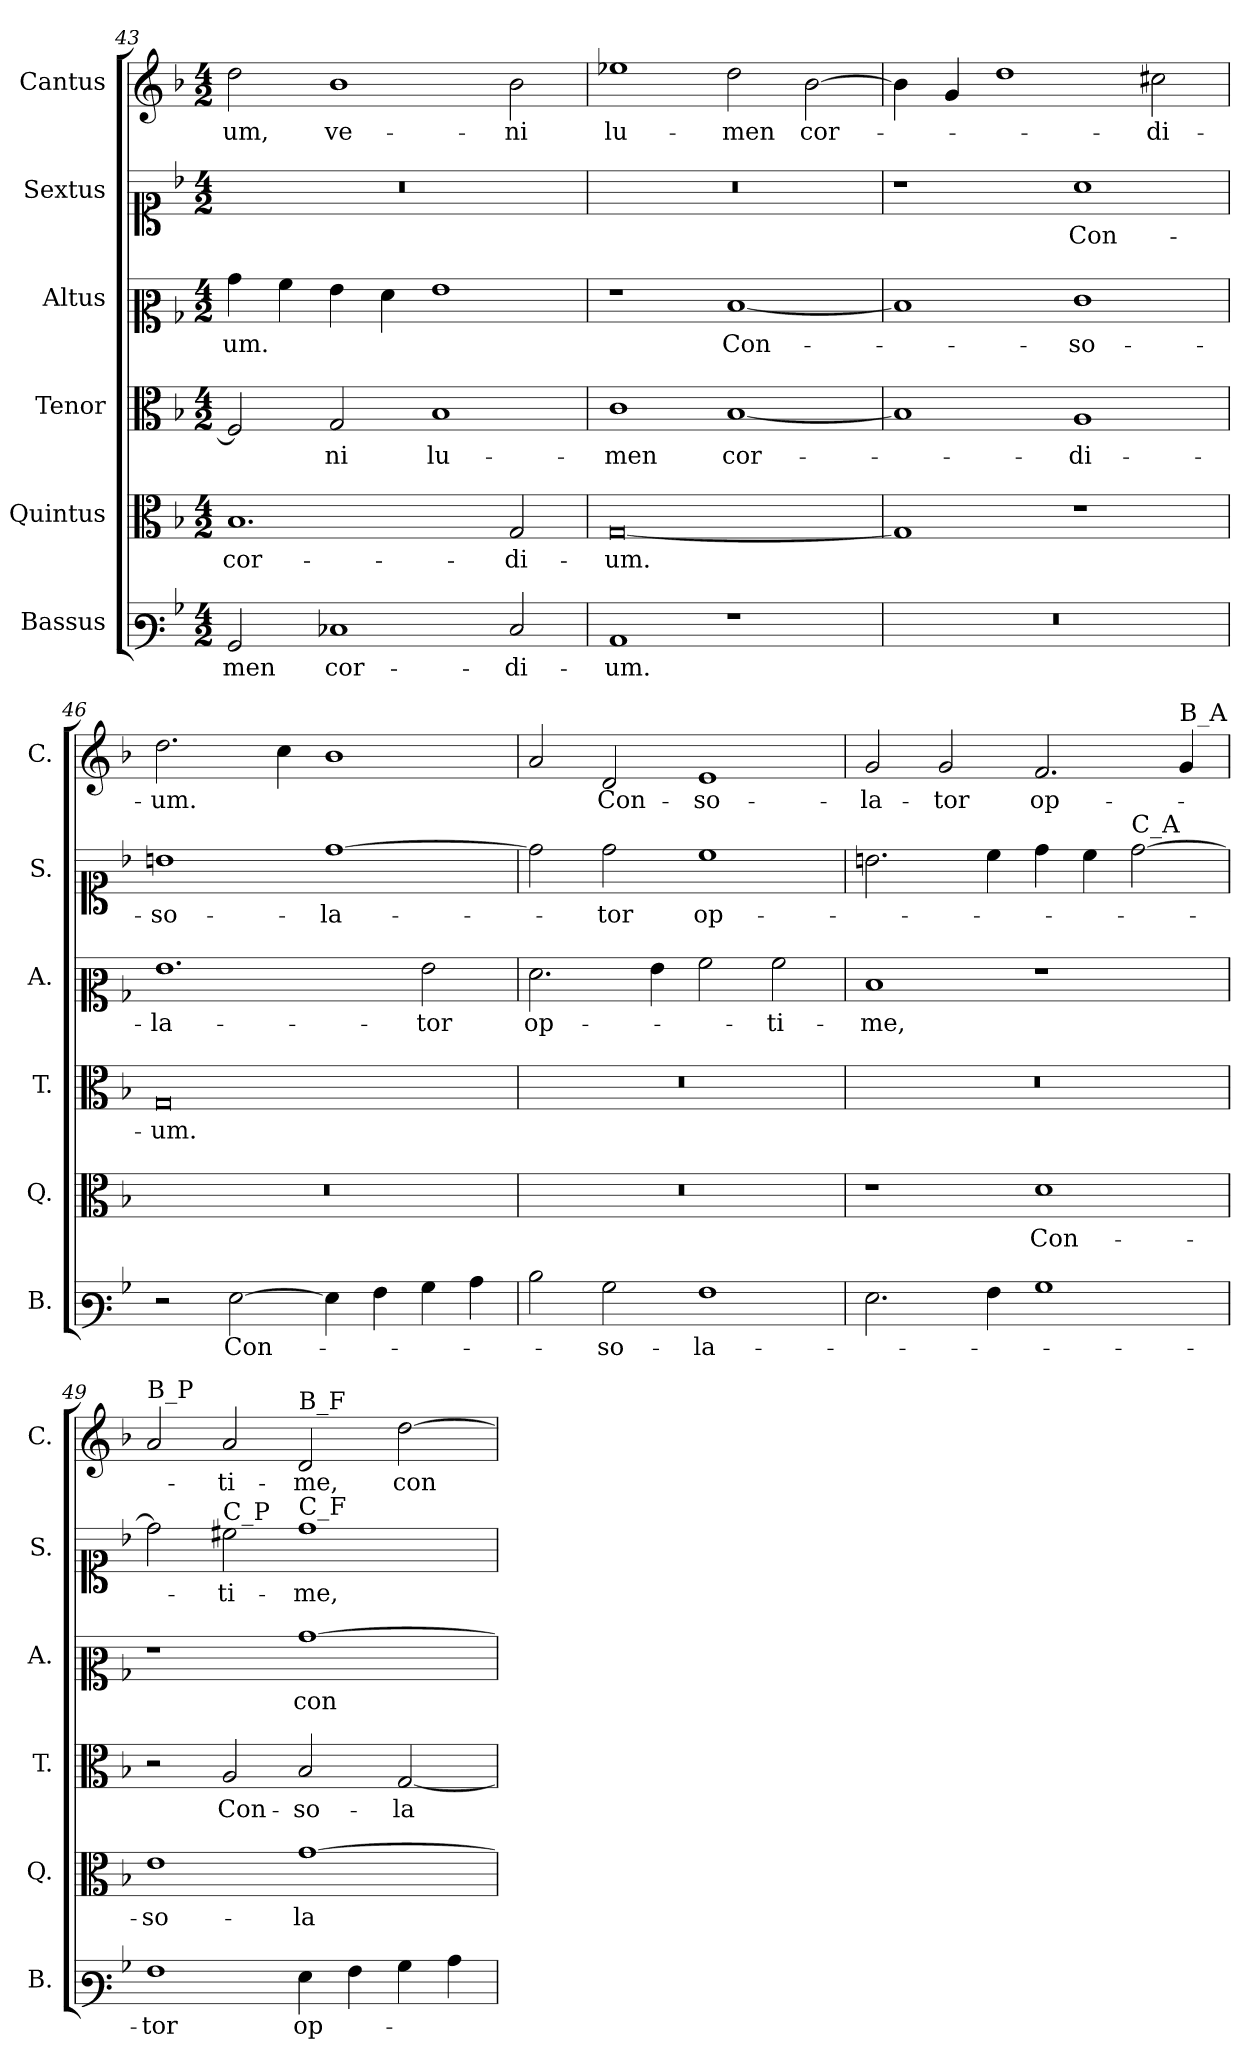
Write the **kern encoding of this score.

**kern	**text	**kern	**text	**kern	**text	**kern	**text	**kern	**text	**kern	**text
*part6	*part6	*part5	*part5	*part4	*part4	*part3	*part3	*part2	*part2	*part1	*part1
*staff6	*staff6	*staff5	*staff5	*staff4	*staff4	*staff3	*staff3	*staff2	*staff2	*staff1	*staff1
*I"Bassus	*	*I"Quintus	*	*I"Tenor	*	*I"Altus	*	*I"Sextus	*	*I"Cantus	*
*I'B.	*	*I'Q.	*	*I'T.	*	*I'A.	*	*I'S.	*	*I'C.	*
*clefF3	*	*clefC3	*	*clefC3	*	*clefC2	*	*clefC1	*	*clefG2	*
*k[b-]	*	*k[b-]	*	*k[b-]	*	*k[b-]	*	*k[b-]	*	*k[b-]	*
*M4/2	*	*M4/2	*	*M4/2	*	*M4/2	*	*M4/2	*	*M4/2	*
=43	=43	=43	=43	=43	=43	=43	=43	=43	=43	=43	=43
!	!	!	!	!	!	!	!	!LO:N:vis=1	!	!	!
2BB-/	-men	1.B-	cor-	2F/]	.	4b-\	-um.	0r	.	2dd\	-um,
.	.	.	.	.	.	4a\	.	.	.	.	.
1E-X	cor-	.	.	2G/	-ni	4g\	.	.	.	1b-	ve-
.	.	.	.	.	.	4f\	.	.	.	.	.
.	.	.	.	1B-	lu-	1g	.	.	.	.	.
2E-/	-di-	2G/	-di-	.	.	.	.	.	.	2b-\	-ni
=44	=44	=44	=44	=44	=44	=44	=44	=44	=44	=44	=44
!	!	!	!	!	!	!	!	!LO:N:vis=1	!	!	!
1C	-um.	[0G	-um.	1c	-men	1r	.	0r	.	1ee-X	lu-
1r	.	.	.	[1B-	cor-	[1d	Con-	.	.	2dd\	-men
.	.	.	.	.	.	.	.	.	.	[2b-\	cor-
!!LO:LB:g=z
=45	=45	=45	=45	=45	=45	=45	=45	=45	=45	=45	=45
!LO:N:vis=1	!	!	!	!	!	!	!	!	!	!	!
0r	.	1G]	.	1B-]	.	1d]	.	1r	.	4b-\]	.
.	.	.	.	.	.	.	.	.	.	4g/	.
.	.	.	.	.	.	.	.	.	.	1dd	.
.	.	1r	.	1A	-di-	1e	-so-	1a	Con-	.	.
.	.	.	.	.	.	.	.	.	.	2cc#X\	-di-
!!LO:PB:g=z
=46	=46	=46	=46	=46	=46	=46	=46	=46	=46	=46	=46
!	!	!LO:N:vis=1	!	!	!	!	!	!	!	!	!
2r	.	0r	.	0G	-um.	1.g	-la-	1bn	-so-	2.dd\	-um.
[2G\	Con-	.	.	.	.	.	.	.	.	.	.
.	.	.	.	.	.	.	.	.	.	4cc\	.
4G\]	.	.	.	.	.	.	.	[1dd	-la-	1b-	.
4A\	.	.	.	.	.	.	.	.	.	.	.
4B-\	.	.	.	.	.	2g\	-tor	.	.	.	.
4c\	.	.	.	.	.	.	.	.	.	.	.
=47	=47	=47	=47	=47	=47	=47	=47	=47	=47	=47	=47
!	!	!LO:N:vis=1	!	!LO:N:vis=1	!	!	!	!	!	!	!
2d\	.	0r	.	0r	.	2.f\	op-	2dd\]	.	2a/	.
2B-\	-so-	.	.	.	.	.	.	2dd\	-tor	2d/	Con-
.	.	.	.	.	.	4g\	.	.	.	.	.
1A	-la-	.	.	.	.	2a\	.	1cc	op-	1e	-so-
.	.	.	.	.	.	2a\	-ti-	.	.	.	.
=48	=48	=48	=48	=48	=48	=48	=48	=48	=48	=48	=48
!	!	!	!	!LO:N:vis=1	!	!	!	!	!	!	!
2.G\	.	1r	.	0r	.	1d	-me,	2.bn\	.	2g/	-la-
.	.	.	.	.	.	.	.	.	.	2g/	-tor
4A\	.	.	.	.	.	.	.	4cc\	.	.	.
1B-	.	1d	Con-	.	.	1r	.	4dd\	.	2.f/	op-
.	.	.	.	.	.	.	.	4cc\	.	.	.
!	!	!	!	!	!	!	!	!LO:TX:a:t=C_A	!	!	!
.	.	.	.	.	.	.	.	[2dd\	.	.	.
!	!	!	!	!	!	!	!	!	!	!LO:TX:a:t=B_A	!
.	.	.	.	.	.	.	.	.	.	4g/	.
=49	=49	=49	=49	=49	=49	=49	=49	=49	=49	=49	=49
!	!	!	!	!	!	!	!	!	!	!LO:TX:a:t=B_P	!
1A	-tor	1e	-so-	2r	.	1r	.	2dd\]	.	2a/	.
!	!	!	!	!	!	!	!	!LO:TX:a:t=C_P	!	!	!
.	.	.	.	2A/	Con-	.	.	2cc#X\	-ti-	2a/	-ti-
!	!	!	!	!	!	!	!	!	!	!LO:TX:a:t=B_F	!
!	!	!	!	!	!	!	!	!LO:TX:a:t=C_F	!	!	!
4G\	op-	[1g	-la-	2B-/	-so-	[1b-	con-	1dd	-me,	2d/	-me,
4A\	.	.	.	.	.	.	.	.	.	.	.
4B-\	.	.	.	[2G/	-la-	.	.	.	.	[2dd\	con-
4c\	.	.	.	.	.	.	.	.	.	.	.
=	=	=	=	=	=	=	=	=	=	=	=
*-	*-	*-	*-	*-	*-	*-	*-	*-	*-	*-	*-
